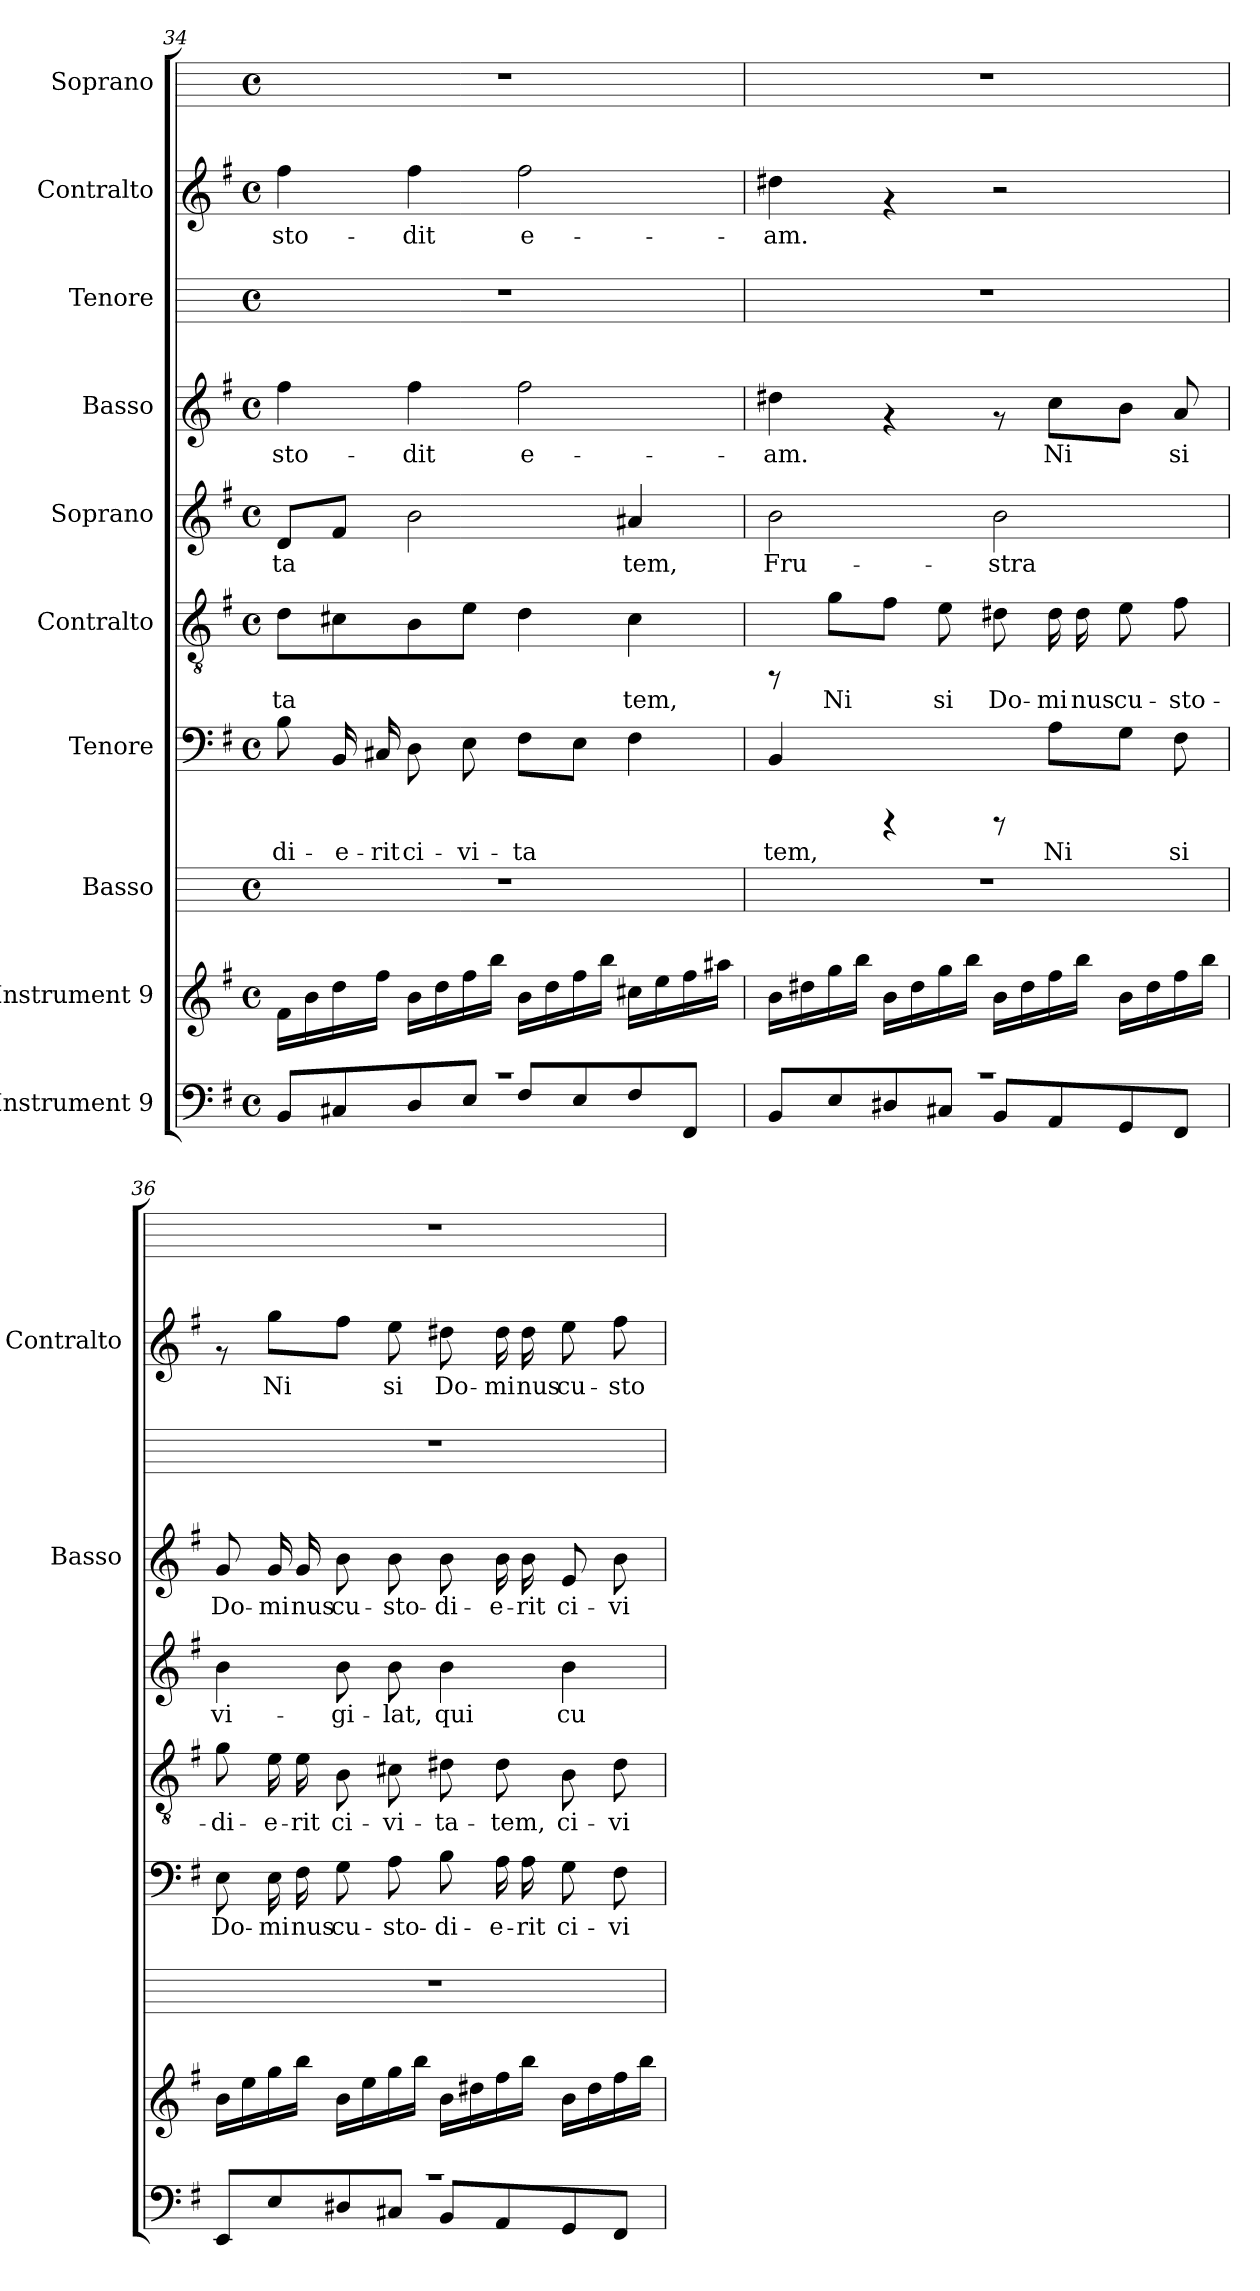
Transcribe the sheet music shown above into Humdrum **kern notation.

**kern	**kern	**kern	**kern	**text	**kern	**text	**kern	**text	**kern	**text	**kern	**kern	**text	**kern
*part10	*part9	*part8	*part7	*part7	*part6	*part6	*part5	*part5	*part4	*part4	*part3	*part2	*part2	*part1
*staff10	*staff9	*staff8	*staff7	*staff7	*staff6	*staff6	*staff5	*staff5	*staff4	*staff4	*staff3	*staff2	*staff2	*staff1
*I"Instrument 9	*I"Instrument 9	*I"Basso	*I"Tenore	*	*I"Contralto	*	*I"Soprano	*	*I"Basso	*	*I"Tenore	*I"Contralto	*	*I"Soprano
*	*	*	*	*	*	*	*	*	*I'Basso	*	*	*I'Contralto	*	*
!!LO:PB:g=z
*clefF4	*clefG2	*	*clefF4	*	*clefGv2	*	*clefG2	*	*clefG2	*	*	*clefG2	*	*
*k[f#]	*k[f#]	*k[]	*k[f#]	*	*k[f#]	*	*k[f#]	*	*k[f#]	*	*k[]	*k[f#]	*	*k[]
*G:	*G:	*C:	*G:	*	*G:	*	*G:	*	*G:	*	*C:	*G:	*	*C:
*M4/4	*M4/4	*M4/4	*M4/4	*	*M4/4	*	*M4/4	*	*M4/4	*	*M4/4	*M4/4	*	*M4/4
*met(c)	*met(c)	*met(c)	*met(c)	*	*met(c)	*	*met(c)	*	*met(c)	*	*met(c)	*met(c)	*	*met(c)
=34	=34	=34	=34	=34	=34	=34	=34	=34	=34	=34	=34	=34	=34	=34
*^	*	*	*	*	*	*	*	*	*	*	*	*	*	*
!	!	!	!	!	!LO:LY:b:cj	!	!LO:LY:b:cj	!	!LO:LY:b:cj	!	!LO:LY:b:cj	!	!	!LO:LY:b:cj	!
1r	8BB/L	16f#\L	1r	8B\	-di-	8d\L	-ta-	8d/L	-ta-	4ff#\	-sto-	1r	4ff#\	-sto-	1r
.	.	16b\	.	.	.	.	.	.	.	.	.	.	.	.	.
!	!	!	!	!	!LO:LY:b:cj	!	!LO:LY:b:cj	!	!LO:LY:b:cj	!	!	!	!	!	!
.	8C#X/	16dd\	.	16BB/	-e-	8c#X\	--	8f#/J	--	.	.	.	.	.	.
!	!	!	!	!	!LO:LY:b:cj	!	!	!	!	!	!	!	!	!	!
.	.	16ff#\J	.	16C#X/	-rit	.	.	.	.	.	.	.	.	.	.
!	!	!	!	!	!LO:LY:b:cj	!	!LO:LY:b:cj	!	!LO:LY:b:cj	!	!LO:LY:b:cj	!	!	!LO:LY:b:cj	!
.	8D/	16b\L	.	8D\	ci-	8B\	--	2b\	--	4ff#\	-dit	.	4ff#\	-dit	.
.	.	16dd\	.	.	.	.	.	.	.	.	.	.	.	.	.
!	!	!	!	!	!LO:LY:b:cj	!	!LO:LY:b:cj	!	!	!	!	!	!	!	!
.	8E/J	16ff#\	.	8E\	-vi-	8e\J	--	.	.	.	.	.	.	.	.
.	.	16bb\J	.	.	.	.	.	.	.	.	.	.	.	.	.
!	!	!	!	!	!LO:LY:b:cj	!	!LO:LY:b:cj	!	!	!	!LO:LY:b:cj	!	!	!LO:LY:b:cj	!
.	8F#/L	16b\L	.	8F#\L	-ta-	4d\	--	.	.	2ff#\	e-	.	2ff#\	e-	.
.	.	16dd\	.	.	.	.	.	.	.	.	.	.	.	.	.
!	!	!	!	!	!LO:LY:b:cj	!	!	!	!	!	!	!	!	!	!
.	8E/	16ff#\	.	8E\J	--	.	.	.	.	.	.	.	.	.	.
.	.	16bb\J	.	.	.	.	.	.	.	.	.	.	.	.	.
!	!	!	!	!	!LO:LY:b:cj	!	!LO:LY:b:cj	!	!LO:LY:b:cj	!	!	!	!	!	!
.	8F#/	16cc#X\L	.	4F#\	--	4c#\	-tem,	4a#X/	-tem,	.	.	.	.	.	.
.	.	16ee\	.	.	.	.	.	.	.	.	.	.	.	.	.
.	8FF#/J	16ff#\	.	.	.	.	.	.	.	.	.	.	.	.	.
.	.	16aa#X\J	.	.	.	.	.	.	.	.	.	.	.	.	.
=35	=35	=35	=35	=35	=35	=35	=35	=35	=35	=35	=35	=35	=35	=35	=35
!	!	!	!	!	!LO:LY:b:cj	!	!	!	!LO:LY:b:cj	!	!LO:LY:b:cj	!	!	!LO:LY:b:cj	!
1r	8BB/L	16b\L	1r	4BB/	-tem,	8rFF	.	2b\	Fru-	4dd#X\	-am.	1r	4dd#X\	-am.	1r
.	.	16dd#X\	.	.	.	.	.	.	.	.	.	.	.	.	.
!	!	!	!	!	!	!	!LO:LY:b:cj	!	!	!	!	!	!	!	!
.	8E/	16gg\	.	.	.	8g\L	Ni-	.	.	.	.	.	.	.	.
.	.	16bb\J	.	.	.	.	.	.	.	.	.	.	.	.	.
!	!	!	!	!	!	!	!LO:LY:b:cj	!	!	!	!	!	!	!	!
.	8D#X/	16b\L	.	4rCCC	.	8f#\J	--	.	.	4rf	.	.	4rf	.	.
.	.	16dd#\	.	.	.	.	.	.	.	.	.	.	.	.	.
!	!	!	!	!	!	!	!LO:LY:b:cj	!	!	!	!	!	!	!	!
.	8C#X/J	16gg\	.	.	.	8e\	-si	.	.	.	.	.	.	.	.
.	.	16bb\J	.	.	.	.	.	.	.	.	.	.	.	.	.
!	!	!	!	!	!	!	!LO:LY:b:cj	!	!LO:LY:b:cj	!	!	!	!	!	!
.	8BB/L	16b\L	.	8rCCC	.	8d#X\	Do-	2b\	-stra	8rf	.	.	2r	.	.
.	.	16dd#\	.	.	.	.	.	.	.	.	.	.	.	.	.
!	!	!	!	!	!LO:LY:b:cj	!	!LO:LY:b:cj	!	!	!	!LO:LY:b:cj	!	!	!	!
.	8AA/	16ff#\	.	8A\L	Ni-	16d#\	-mi	.	.	8cc\L	Ni-	.	.	.	.
!	!	!	!	!	!	!	!LO:LY:b:cj	!	!	!	!	!	!	!	!
.	.	16bb\J	.	.	.	16d#\	nus	.	.	.	.	.	.	.	.
!	!	!	!	!	!LO:LY:b:cj	!	!LO:LY:b:cj	!	!	!	!LO:LY:b:cj	!	!	!	!
.	8GG/	16b\L	.	8G\J	--	8e\	cu-	.	.	8b\J	--	.	.	.	.
.	.	16dd#\	.	.	.	.	.	.	.	.	.	.	.	.	.
!	!	!	!	!	!LO:LY:b:cj	!	!LO:LY:b:cj	!	!	!	!LO:LY:b:cj	!	!	!	!
.	8FF#/J	16ff#\	.	8F#\	-si	8f#\	-sto-	.	.	8a/	-si	.	.	.	.
.	.	16bb\J	.	.	.	.	.	.	.	.	.	.	.	.	.
!!LO:LB:g=z
=36	=36	=36	=36	=36	=36	=36	=36	=36	=36	=36	=36	=36	=36	=36	=36
!	!	!	!	!	!LO:LY:b:cj	!	!LO:LY:b:cj	!	!LO:LY:b:cj	!	!LO:LY:b:cj	!	!	!	!
1r	8EE/L	16b\L	1r	8E\	Do-	8g\	-di-	4b\	vi-	8g/	Do-	1r	8rf	.	1r
.	.	16ee\	.	.	.	.	.	.	.	.	.	.	.	.	.
!	!	!	!	!	!LO:LY:b:cj	!	!LO:LY:b:cj	!	!	!	!LO:LY:b:cj	!	!	!LO:LY:b:cj	!
.	8E/	16gg\	.	16E\	-mi	16e\	-e-	.	.	16g/	-mi	.	8gg\L	Ni-	.
!	!	!	!	!	!LO:LY:b:cj	!	!LO:LY:b:cj	!	!	!	!LO:LY:b:cj	!	!	!	!
.	.	16bb\J	.	16F#\	nus	16e\	-rit	.	.	16g/	nus	.	.	.	.
!	!	!	!	!	!LO:LY:b:cj	!	!LO:LY:b:cj	!	!LO:LY:b:cj	!	!LO:LY:b:cj	!	!	!LO:LY:b:cj	!
.	8D#X/	16b\L	.	8G\	cu-	8B\	ci-	8b\	-gi-	8b\	cu-	.	8ff#\J	--	.
.	.	16ee\	.	.	.	.	.	.	.	.	.	.	.	.	.
!	!	!	!	!	!LO:LY:b:cj	!	!LO:LY:b:cj	!	!LO:LY:b:cj	!	!LO:LY:b:cj	!	!	!LO:LY:b:cj	!
.	8C#X/J	16gg\	.	8A\	-sto-	8c#X\	-vi-	8b\	-lat,	8b\	-sto-	.	8ee\	-si	.
.	.	16bb\J	.	.	.	.	.	.	.	.	.	.	.	.	.
!	!	!	!	!	!LO:LY:b:cj	!	!LO:LY:b:cj	!	!LO:LY:b:cj	!	!LO:LY:b:cj	!	!	!LO:LY:b:cj	!
.	8BB/L	16b\L	.	8B\	-di-	8d#X\	-ta-	4b\	qui	8b\	-di-	.	8dd#X\	Do-	.
.	.	16dd#X\	.	.	.	.	.	.	.	.	.	.	.	.	.
!	!	!	!	!	!LO:LY:b:cj	!	!LO:LY:b:cj	!	!	!	!LO:LY:b:cj	!	!	!LO:LY:b:cj	!
.	8AA/	16ff#\	.	16A\	-e-	8d#\	-tem,	.	.	16b\	-e-	.	16dd#\	-mi	.
!	!	!	!	!	!LO:LY:b:cj	!	!	!	!	!	!LO:LY:b:cj	!	!	!LO:LY:b:cj	!
.	.	16bb\J	.	16A\	-rit	.	.	.	.	16b\	-rit	.	16dd#\	nus	.
!	!	!	!	!	!LO:LY:b:cj	!	!LO:LY:b:cj	!	!LO:LY:b:cj	!	!LO:LY:b:cj	!	!	!LO:LY:b:cj	!
.	8GG/	16b\L	.	8G\	ci-	8B\	ci-	4b\	cu-	8e/	ci-	.	8ee\	cu-	.
.	.	16dd#\	.	.	.	.	.	.	.	.	.	.	.	.	.
!	!	!	!	!	!LO:LY:b:cj	!	!LO:LY:b:cj	!	!	!	!LO:LY:b:cj	!	!	!LO:LY:b:cj	!
.	8FF#/J	16ff#\	.	8F#\	-vi-	8d#\	-vi-	.	.	8b\	-vi-	.	8ff#\	-sto-	.
.	.	16bb\J	.	.	.	.	.	.	.	.	.	.	.	.	.
*v	*v	*	*	*	*	*	*	*	*	*	*	*	*	*	*
=	=	=	=	=	=	=	=	=	=	=	=	=	=	=
*-	*-	*-	*-	*-	*-	*-	*-	*-	*-	*-	*-	*-	*-	*-
